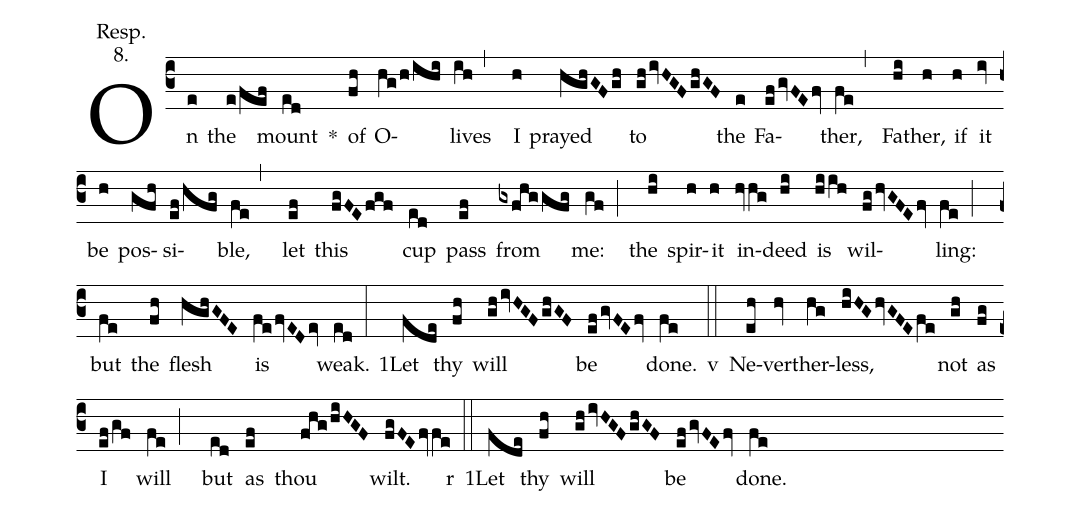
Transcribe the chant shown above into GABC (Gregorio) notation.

annotation: Resp.;
annotation: 8.;
%%
(c3) On(e) the(e/fef) mount(ed) <sp>*</sp>() of(fh) O(hg/h/ihi)lives(ih,) I(h) prayed(hghGFgh) to(ghivHGFghGF) the(e) Fa(efgvFEfv)ther,(fe,) Fa(hi)ther,(h) if(h) it(iv) be(h) pos(gfh)si(ef/hfg)ble,(fe,) let(ef) this(fgFEfgf) cup(ed) pass(ef) from(gxfhggfg) me:(gf;) the(hi) spir(h)it(h) in(hvhg)deed(hi) is(hiih) wil(fghvGFEfv)ling:(fe;) but(fe) the(fh) flesh(hghGFE) is(fefvEDev) weak.(ed:) <sp>1</sp>Let(fde) thy(fh) will(ghivHGFghGF) be(efgvFEfv) done.(fe)

<sp>v</sp>(::) Ne(eh)ver(hv)ther(hg)less,(hiHGhvGFEfe) not(gh) as(fg) I(ef/gf) will(fe;) but(ed) as(ef) thou(fhg/hiHGF) wilt.(fgFEfvfe)

<sp>r</sp>(::) <sp>1</sp>Let(fde) thy(fh) will(ghivHGFghGF) be(efgvFEfv) done.(fe)
